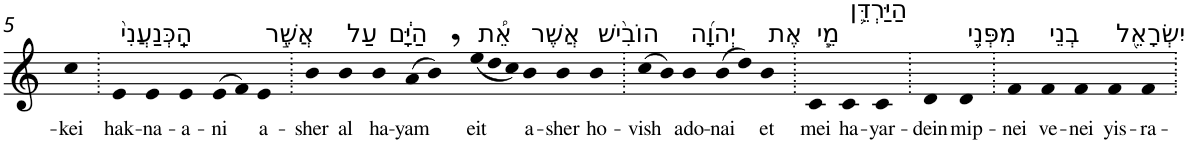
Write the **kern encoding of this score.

**kern	**text
*part1	*part1
*staff1	*staff1
*I"Piano	*
*I'Pno	*
!!LO:PB:g=z
*clefG2	*
*k[]	*
=5	=5
!	!LO:LY:b
4cc	-kei
=6.	=6.
!LO:TX:a:t=הַֽכְּנַעֲנִי֙	!
!	!LO:LY:b
4e	hak-
!	!LO:LY:b
4e	-na-
!	!LO:LY:b
4e	-a-
!	!LO:LY:b
(>8e	-ni
8f)	.
!LO:TX:a:t=אֲשֶׁ֣ר	!
!	!LO:LY:b
4e	a-
=7.	=7.
!	!LO:LY:b
4b	-sher
!LO:TX:a:t=עַל	!
!	!LO:LY:b
4b	al
!LO:TX:a:t=הַיָּ֔ם	!
!	!LO:LY:b
4b	ha-
!	!LO:LY:b
(>8a	-yam
8b,)	.
*Xtuplet	*
!LO:TX:a:t=אֵ֠ת	!
!	!LO:LY:b
(<12ee	eit
12dd	.
12cc)	.
!LO:TX:a:t=אֲשֶׁר	!
!	!LO:LY:b
4b	a-
!	!LO:LY:b
4b	-sher
!LO:TX:a:t=הוֹבִ֨ישׁ	!
!	!LO:LY:b
4b	ho-
=8.	=8.
!	!LO:LY:b
(>8cc	-vish
8b)	.
!LO:TX:a:t=יְהוָ֜ה	!
!	!LO:LY:b
4b	ado-
!	!LO:LY:b
(>8b	-nai
8dd)	.
!LO:TX:a:t=אֶת	!
!	!LO:LY:b
4b	et
=9.	=9.
!LO:TX:a:t=מֵ֧י	!
!	!LO:LY:b
4c	mei
!LO:TX:a:t=הַיַּרְדֵּ֛ן	!
!	!LO:LY:b
4c	ha-
!	!LO:LY:b
4c	-yar-
=10.	=10.
!	!LO:LY:b
4d	-dein
!LO:TX:a:t=מִפְּנֵ֥י	!
!	!LO:LY:b
4d	mip-
=11.	=11.
!	!LO:LY:b
4f	-nei
!LO:TX:a:t=בְנֵי	!
!	!LO:LY:b
4f	ve-
!	!LO:LY:b
4f	-nei
!LO:TX:a:t=יִשְׂרָאֵ֖ל	!
!	!LO:LY:b
4f	yis-
!	!LO:LY:b
4f	-ra-
=.	=.
*-	*-
